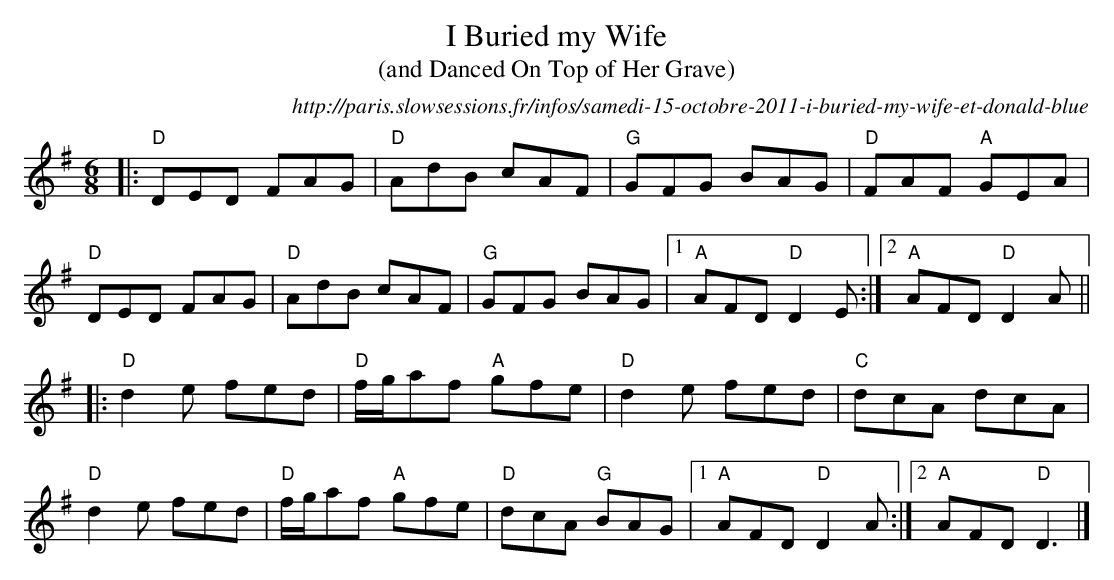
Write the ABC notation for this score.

X:1
T:I Buried my Wife
T:(and Danced On Top of Her Grave)
O:http://paris.slowsessions.fr/infos/samedi-15-octobre-2011-i-buried-my-wife-et-donald-blue
M:6/8
L:1/8
K:Dmix
|: "D"DED FAG | "D"AdB cAF | "G"GFG BAG | "D"FAF "A"GEA |
   "D"DED FAG | "D"AdB cAF | "G"GFG BAG | [1 "A"AFD "D"D2E :| [2 "A"AFD "D"D2A ||
|: "D"d2e fed | "D"f/g/af "A"gfe | "D"d2e fed | "C"dcA dcA |
   "D"d2e fed | "D"f/g/af "A"gfe | "D"dcA "G"BAG | [1 "A"AFD "D"D2A :| [2 "A"AFD "D"D3 |]
